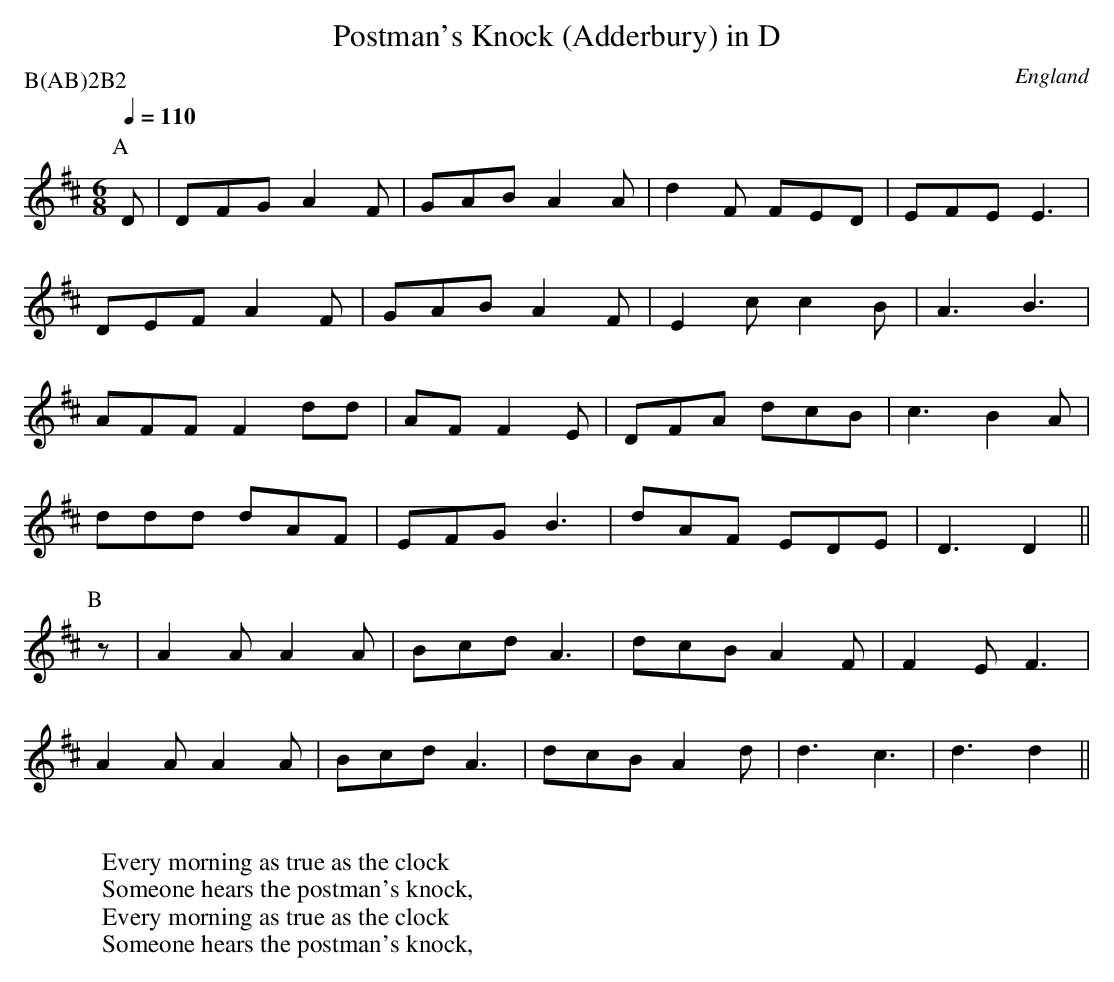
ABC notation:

X:1
T:Postman's Knock (Adderbury) in D
O:England
L:1/8
M:6/8
P:B(AB)2B2
Q:1/4=110
K:D major
P:A
D|DFG A2F|GAB A2A|d2F FED |EFE E3 |
DEF A2F|GAB A2F|E2 c c2 B | A3 B3 |
AFF F2dd|AF F2E|DFA dcB |c3 B2A |
ddd dAF|EFG B3|dAF EDE|D3 D2 ||
P:B
z|A2A A2A|Bcd A3 |dcB A2F |F2E F3 |
A2A A2A|Bcd A3 |dcB A2d |d3 c3 |d3 d2||
W:
W:Every morning as true as the clock
W:Someone hears the postman's knock,
W:Every morning as true as the clock
W:Someone hears the postman's knock,
